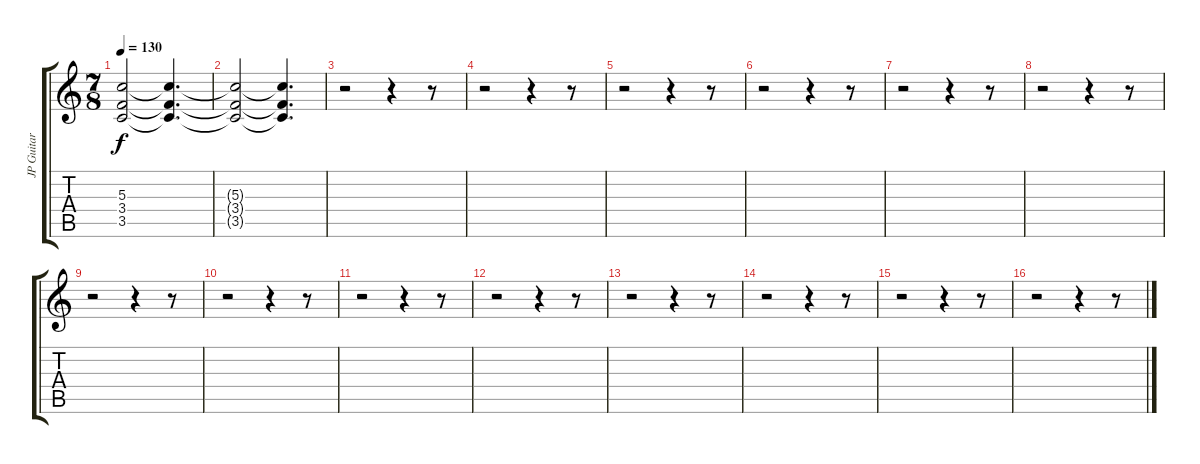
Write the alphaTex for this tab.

\track ("JP Guitar 2" "JP Guitar ") {instrument distortionguitar}
\staff {score tabs}
\tuning (E4 B3 G3 D3 A2 E2) {hide}
\ts (7 8)
\tempo 130
\clef g2
\ks c
(5.3{t} 3.4{t} 3.5{t}).2{dy f} (5.3{t} 3.4{t} 3.5{t}).4{d} |
(5.3{t} 3.4{t} 3.5{t}).2 (5.3{t} 3.4{t} 3.5{t}).4{d} |
r.2 r.4 r.8 |
r.2 r.4 r.8 |
r.2 r.4 r.8 |
r.2 r.4 r.8 |
r.2 r.4 r.8 |
r.2 r.4 r.8 |
r.2 r.4 r.8 |
r.2 r.4 r.8 |
r.2 r.4 r.8 |
r.2 r.4 r.8 |
r.2 r.4 r.8 |
r.2 r.4 r.8 |
r.2 r.4 r.8 |
r.2 r.4 r.8
